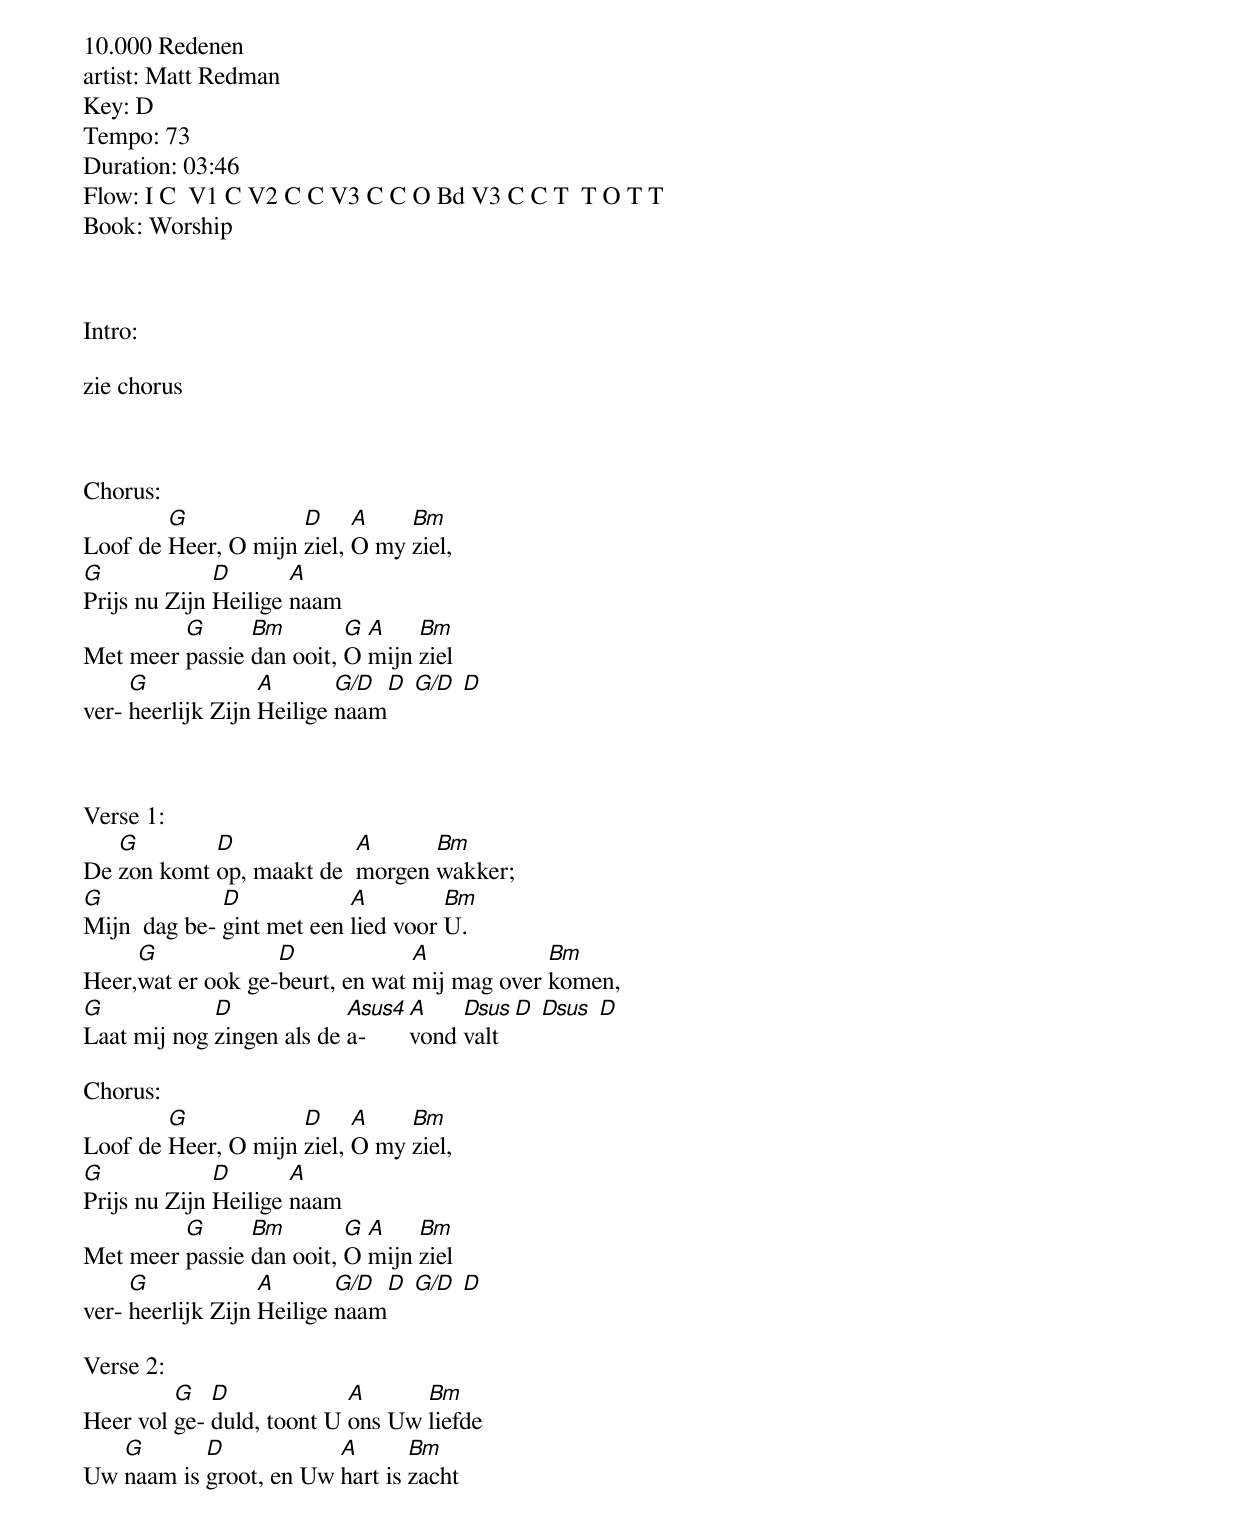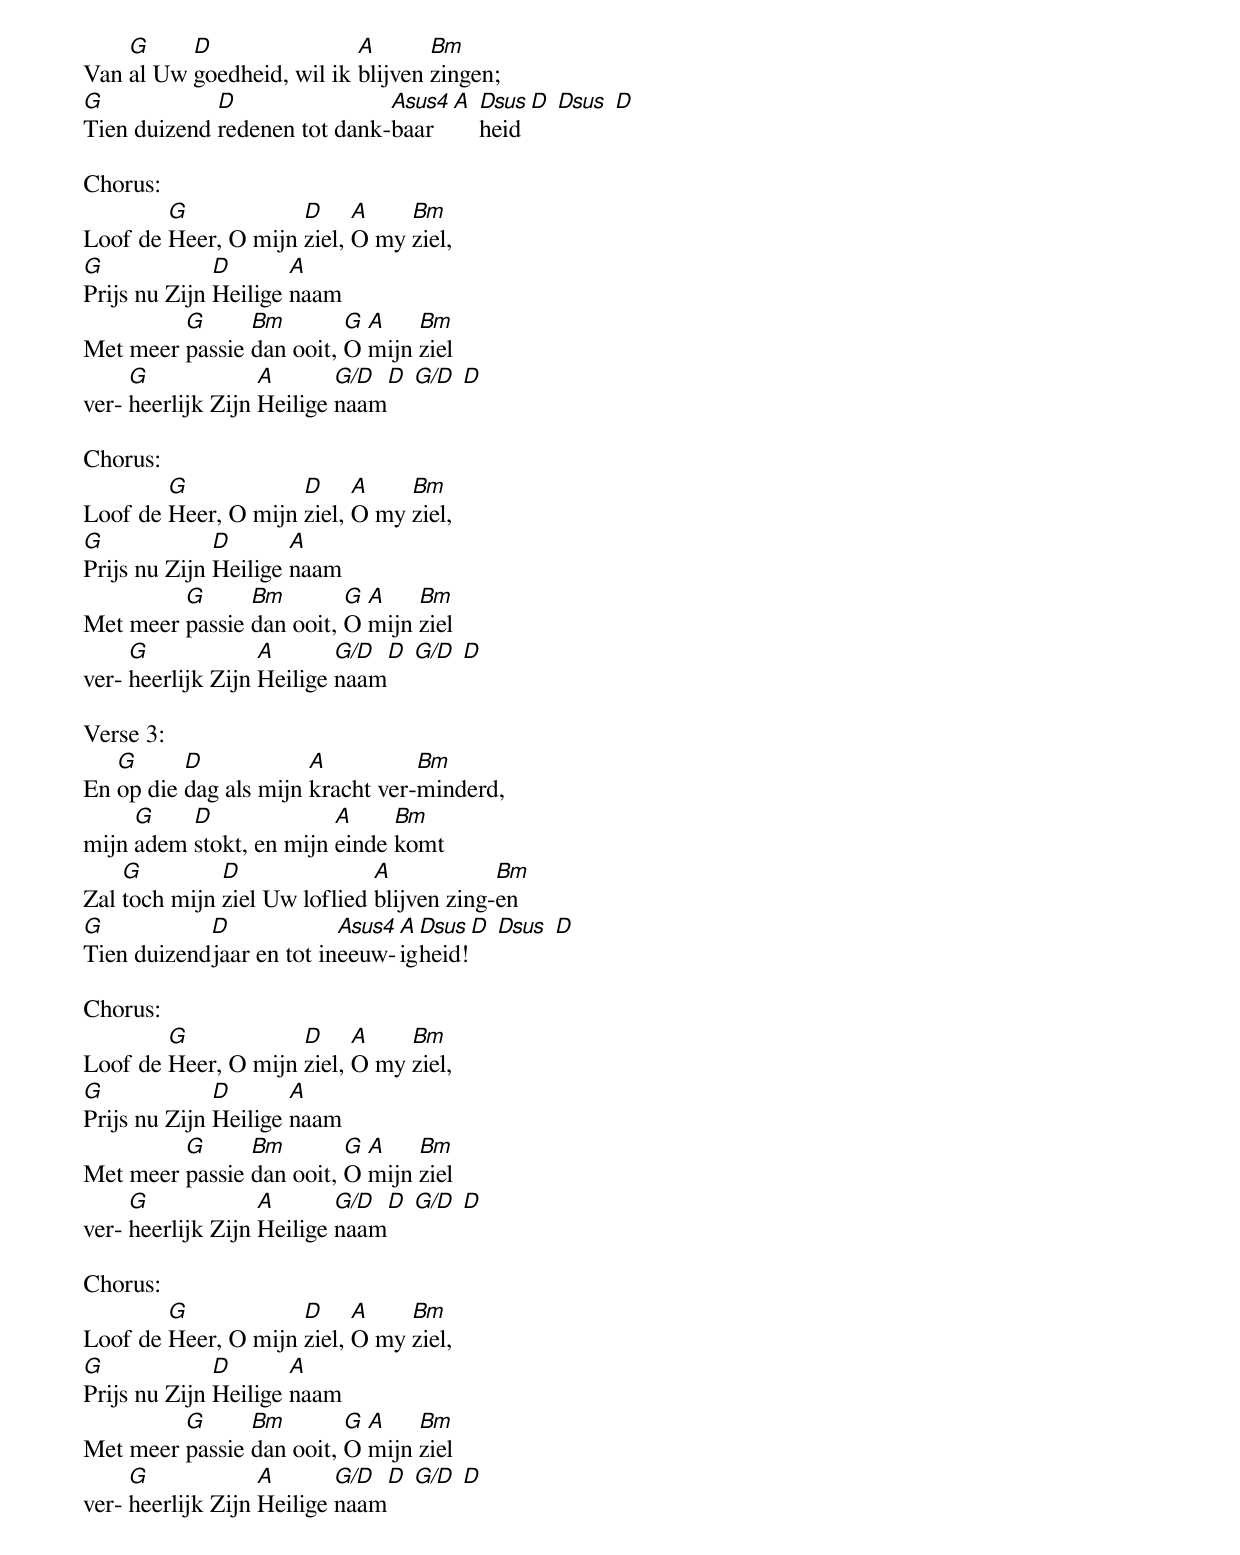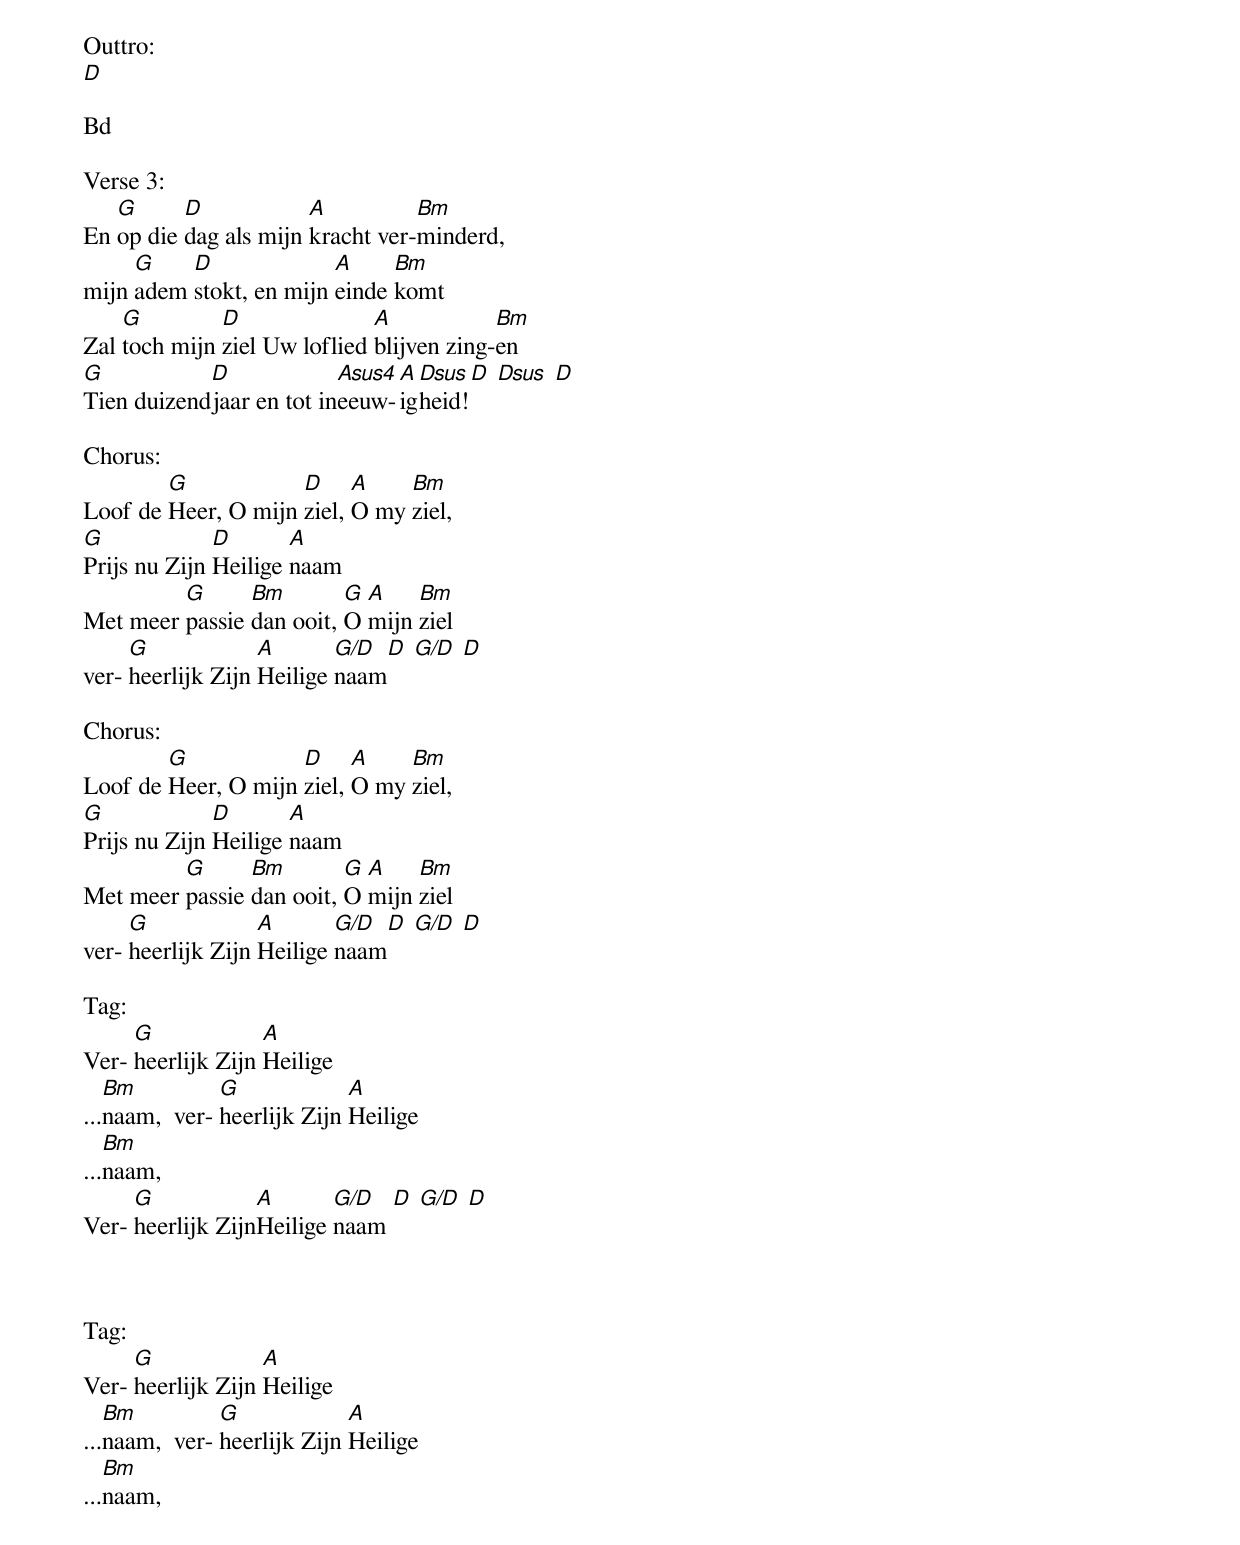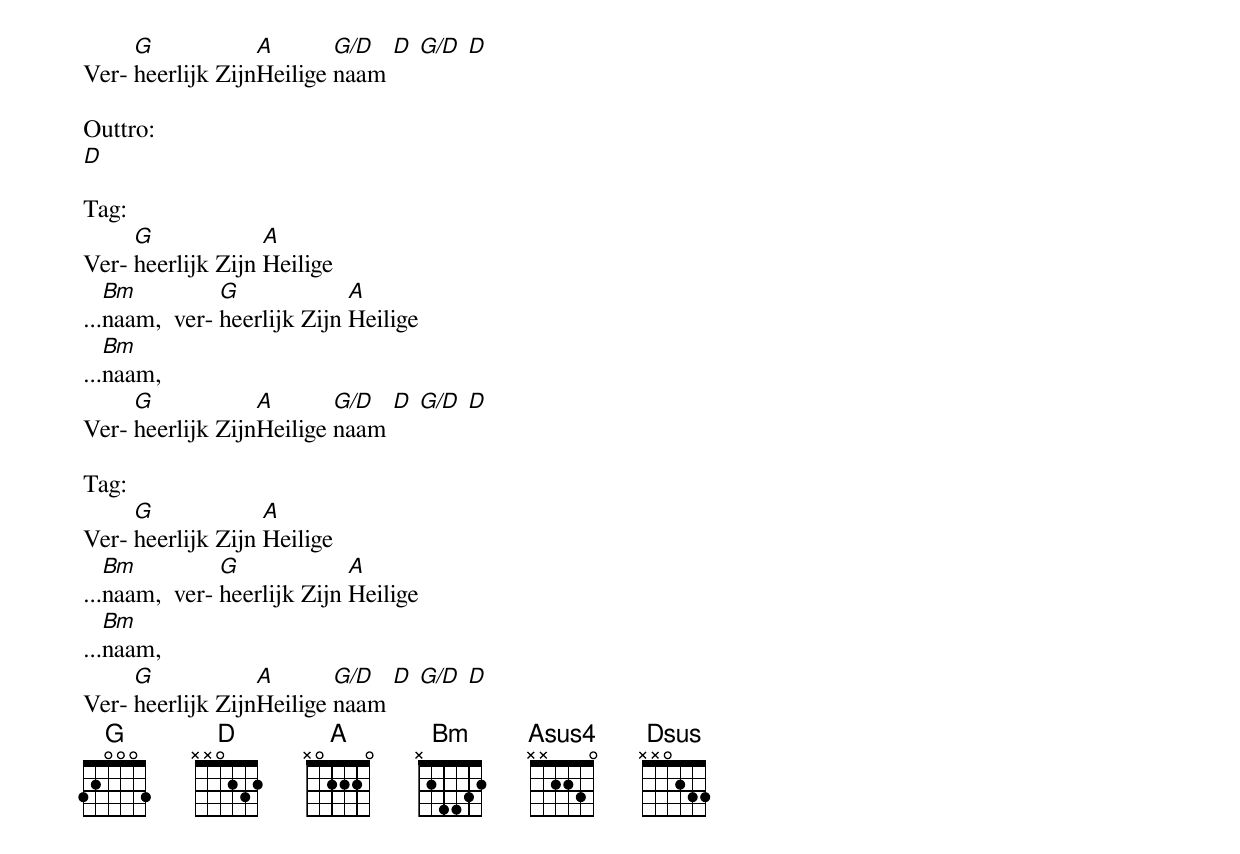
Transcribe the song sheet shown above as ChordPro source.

10.000 Redenen
artist: Matt Redman
Key: D
Tempo: 73
Duration: 03:46
Flow: I C  V1 C V2 C C V3 C C O Bd V3 C C T  T O T T
Book: Worship



Intro:

zie chorus



Chorus:
Loof de [G]Heer, O mijn [D]ziel, [A]O my [Bm]ziel,
[G]Prijs nu Zijn [D]Heilige [A]naam
Met meer [G]passie [Bm]dan ooit, [G]O [A]mijn [Bm]ziel
ver- [G]heerlijk Zijn [A]Heilige [G/D]naam[D] [G/D] [D]



Verse 1:
De [G]zon komt [D]op, maakt de  [A]morgen [Bm]wakker;
[G]Mijn  dag be- [D]gint met een [A]lied voor [Bm]U.
Heer,[G]wat er ook ge-[D]beurt, en wat [A]mij mag over [Bm]komen,
[G]Laat mij nog [D]zingen als de [Asus4]a-[A]vond [Dsus]valt[D] [Dsus] [D]

Chorus:
Loof de [G]Heer, O mijn [D]ziel, [A]O my [Bm]ziel,
[G]Prijs nu Zijn [D]Heilige [A]naam
Met meer [G]passie [Bm]dan ooit, [G]O [A]mijn [Bm]ziel
ver- [G]heerlijk Zijn [A]Heilige [G/D]naam[D] [G/D] [D]

Verse 2:
Heer vol [G]ge- [D]duld, toont U [A]ons Uw [Bm]liefde
Uw [G]naam is [D]groot, en Uw [A]hart is [Bm]zacht
Van [G]al Uw [D]goedheid, wil ik [A]blijven [Bm]zingen;
[G]Tien duizend [D]redenen tot dank-[Asus4]baar[A] [Dsus]heid [D] [Dsus] [D]

Chorus:
Loof de [G]Heer, O mijn [D]ziel, [A]O my [Bm]ziel,
[G]Prijs nu Zijn [D]Heilige [A]naam
Met meer [G]passie [Bm]dan ooit, [G]O [A]mijn [Bm]ziel
ver- [G]heerlijk Zijn [A]Heilige [G/D]naam[D] [G/D] [D]

Chorus:
Loof de [G]Heer, O mijn [D]ziel, [A]O my [Bm]ziel,
[G]Prijs nu Zijn [D]Heilige [A]naam
Met meer [G]passie [Bm]dan ooit, [G]O [A]mijn [Bm]ziel
ver- [G]heerlijk Zijn [A]Heilige [G/D]naam[D] [G/D] [D]

Verse 3:
En [G]op die [D]dag als mijn [A]kracht ver-[Bm]minderd,
mijn [G]adem [D]stokt, en mijn [A]einde [Bm]komt
Zal [G]toch mijn [D]ziel Uw loflied [A]blijven zing-[Bm]en
[G]Tien duizend[D]jaar en tot in[Asus4]eeuw-[A]ig[Dsus]heid![D] [Dsus] [D]

Chorus:
Loof de [G]Heer, O mijn [D]ziel, [A]O my [Bm]ziel,
[G]Prijs nu Zijn [D]Heilige [A]naam
Met meer [G]passie [Bm]dan ooit, [G]O [A]mijn [Bm]ziel
ver- [G]heerlijk Zijn [A]Heilige [G/D]naam[D] [G/D] [D]

Chorus:
Loof de [G]Heer, O mijn [D]ziel, [A]O my [Bm]ziel,
[G]Prijs nu Zijn [D]Heilige [A]naam
Met meer [G]passie [Bm]dan ooit, [G]O [A]mijn [Bm]ziel
ver- [G]heerlijk Zijn [A]Heilige [G/D]naam[D] [G/D] [D]

Outtro:
[D]

Bd

Verse 3:
En [G]op die [D]dag als mijn [A]kracht ver-[Bm]minderd,
mijn [G]adem [D]stokt, en mijn [A]einde [Bm]komt
Zal [G]toch mijn [D]ziel Uw loflied [A]blijven zing-[Bm]en
[G]Tien duizend[D]jaar en tot in[Asus4]eeuw-[A]ig[Dsus]heid![D] [Dsus] [D]

Chorus:
Loof de [G]Heer, O mijn [D]ziel, [A]O my [Bm]ziel,
[G]Prijs nu Zijn [D]Heilige [A]naam
Met meer [G]passie [Bm]dan ooit, [G]O [A]mijn [Bm]ziel
ver- [G]heerlijk Zijn [A]Heilige [G/D]naam[D] [G/D] [D]

Chorus:
Loof de [G]Heer, O mijn [D]ziel, [A]O my [Bm]ziel,
[G]Prijs nu Zijn [D]Heilige [A]naam
Met meer [G]passie [Bm]dan ooit, [G]O [A]mijn [Bm]ziel
ver- [G]heerlijk Zijn [A]Heilige [G/D]naam[D] [G/D] [D]

Tag:
Ver- [G]heerlijk Zijn [A]Heilige
...[Bm]naam,  ver- [G]heerlijk Zijn [A]Heilige
...[Bm]naam,
Ver- [G]heerlijk Zijn[A]Heilige [G/D]naam [D] [G/D] [D]



Tag:
Ver- [G]heerlijk Zijn [A]Heilige
...[Bm]naam,  ver- [G]heerlijk Zijn [A]Heilige
...[Bm]naam,
Ver- [G]heerlijk Zijn[A]Heilige [G/D]naam [D] [G/D] [D]

Outtro:
[D]

Tag:
Ver- [G]heerlijk Zijn [A]Heilige
...[Bm]naam,  ver- [G]heerlijk Zijn [A]Heilige
...[Bm]naam,
Ver- [G]heerlijk Zijn[A]Heilige [G/D]naam [D] [G/D] [D]

Tag:
Ver- [G]heerlijk Zijn [A]Heilige
...[Bm]naam,  ver- [G]heerlijk Zijn [A]Heilige
...[Bm]naam,
Ver- [G]heerlijk Zijn[A]Heilige [G/D]naam [D] [G/D] [D]
